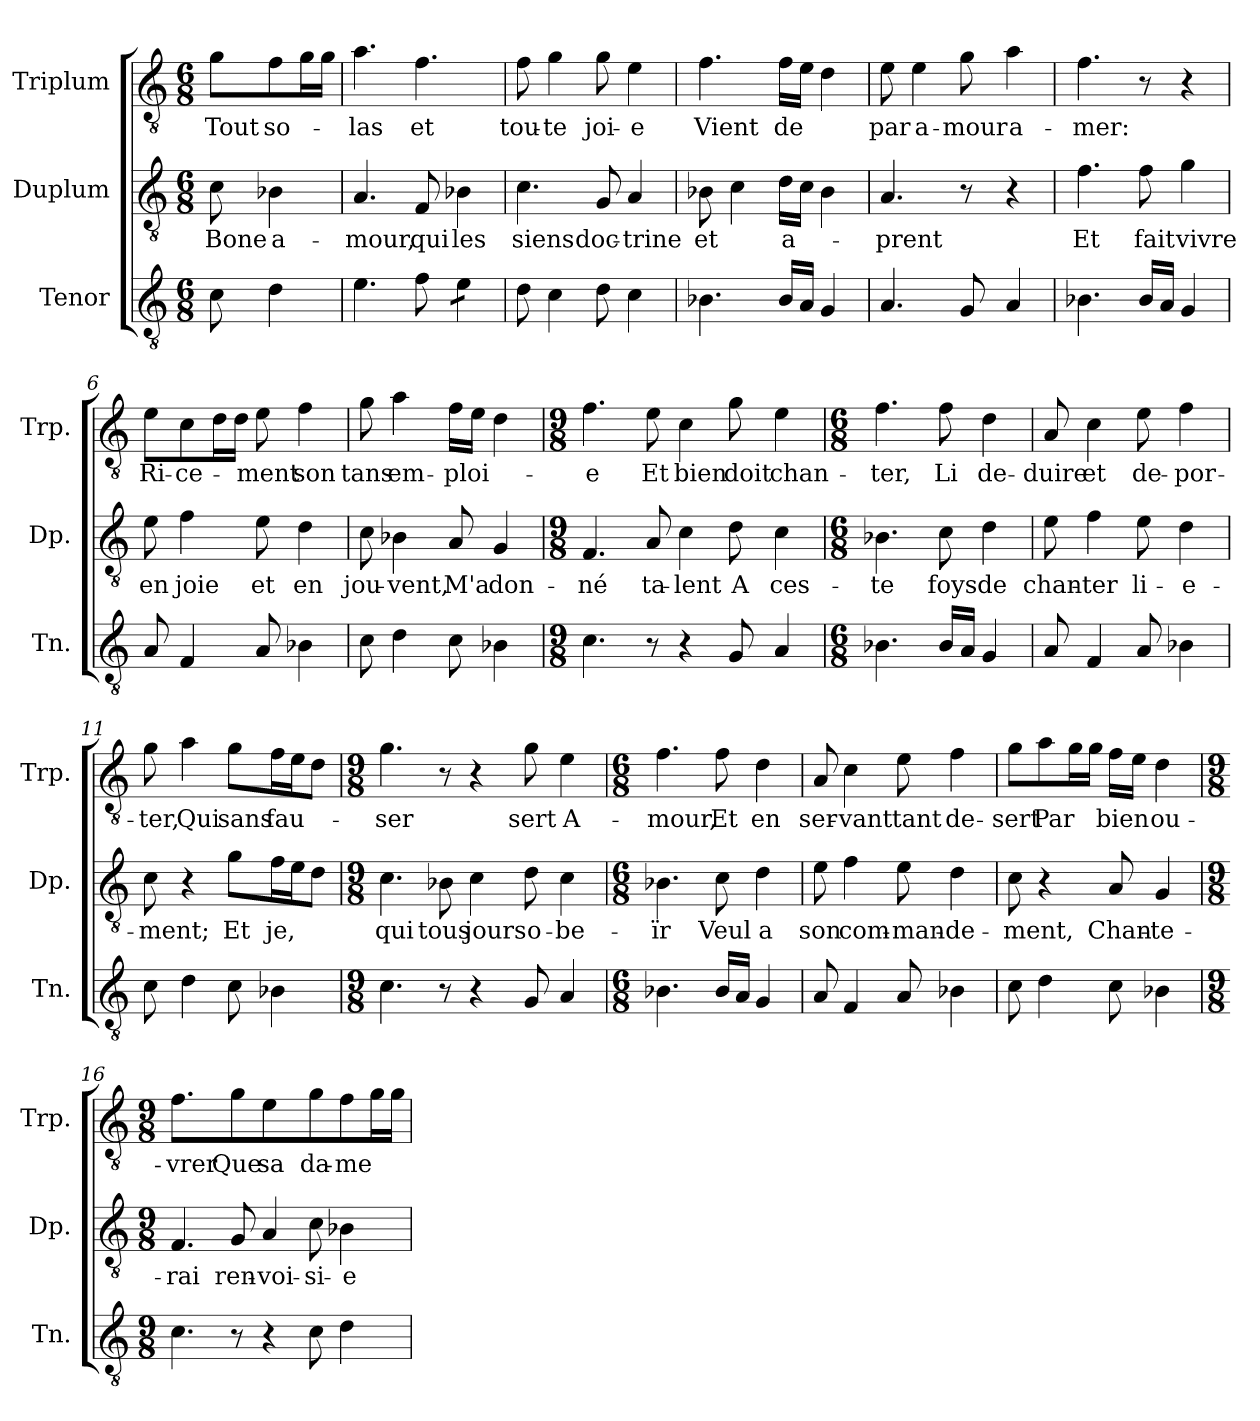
**kern	**kern	**text	**kern	**text
*part3	*part2	*part2	*part1	*part1
*staff3	*staff2	*staff2	*staff1	*staff1
*I"Tenor	*I"Duplum	*	*I"Triplum	*
*I'Tn.	*I'Dp.	*	*I'Trp.	*
*clefGv2	*clefGv2	*	*clefGv2	*
*k[]	*k[]	*	*k[]	*
*M6/8	*M6/8	*	*M6/8	*
=	=	=	=	=
!	!	!LO:LY:b	!	!LO:LY:b
8c\	8c\	Bone	8g\L	Tout
!	!	!LO:LY:b	!	!LO:LY:b
4d\	4B-X\	a-	8f\	so-
*	*	*	*tremolo	*
.	.	.	16g\	.
.	.	.	16g\JJ	.
*	*	*	*Xtremolo	*
=1	=1	=1	=1	=1
!	!	!LO:LY:b	!	!LO:LY:b
4.e\	4.A/	-mour,	4.a\	-las
!	!	!LO:LY:b	!	!LO:LY:b
8f\	8F/	qui	4.f\	et
!	!	!LO:LY:b	!	!
*tremolo	*	*	*	*
8e\L	4B-X\	les	.	.
8e\J	.	.	.	.
*Xtremolo	*	*	*	*
=2	=2	=2	=2	=2
!	!	!LO:LY:b	!	!LO:LY:b
8d\	4.c\	siens	8f\	tou-
!	!	!	!	!LO:LY:b
4c\	.	.	4g\	-te
!	!	!LO:LY:b	!	!LO:LY:b
8d\	8G/	doc-	8g\	joi-
!	!	!LO:LY:b	!	!LO:LY:b
4c\	4A/	-trine	4e\	-e
=3	=3	=3	=3	=3
!	!	!LO:LY:b	!	!LO:LY:b
4.B-X\	8B-X\	et	4.f\	Vient
.	4c\	.	.	.
!	!	!LO:LY:b	!	!LO:LY:b
16B-/LL	16d\LL	a-	16f\LL	de
16A/JJ	16c\JJ	.	16e\JJ	.
4G/	4B-\	.	4d\	.
=4	=4	=4	=4	=4
!	!	!LO:LY:b	!	!LO:LY:b
4.A/	4.A/	-prent	8e\	par
!	!	!	!	!LO:LY:b
.	.	.	4e\	a-
!	!	!	!	!LO:LY:b
8G/	8r	.	8g\	-mour
!	!	!	!	!LO:LY:b
4A/	4r	.	4a\	a-
=5	=5	=5	=5	=5
!	!	!LO:LY:b	!	!LO:LY:b
4.B-X\	4.f\	Et	4.f\	-mer:
!	!	!LO:LY:b	!	!
16B-/LL	8f\	fait	8r	.
16A/JJ	.	.	.	.
!	!	!LO:LY:b	!	!
4G/	4g\	vivre	4r	.
!!LO:LB:g=z
=6	=6	=6	=6	=6
!	!	!LO:LY:b	!	!LO:LY:b
8A/	8e\	en	8e\L	Ri-
!	!	!LO:LY:b	!	!LO:LY:b
4F/	4f\	joie	8c\	-ce-
*	*	*	*tremolo	*
.	.	.	16d\	.
.	.	.	16d\JJ	.
*	*	*	*Xtremolo	*
!	!	!LO:LY:b	!	!LO:LY:b
8A/	8e\	et	8e\	-ment
!	!	!LO:LY:b	!	!LO:LY:b
4B-X\	4d\	en	4f\	son
=7	=7	=7	=7	=7
!	!	!LO:LY:b	!	!LO:LY:b
8c\	8c\	jou-	8g\	tans
!	!	!LO:LY:b	!	!LO:LY:b
4d\	4B-X\	-vent,	4a\	em-
!	!	!LO:LY:b	!	!LO:LY:b
8c\	8A/	M'a	16f\LL	-ploi-
.	.	.	16e\JJ	.
!	!	!LO:LY:b	!	!
4B-X\	4G/	don-	4d\	.
=8	=8	=8	=8	=8
*M9/8	*M9/8	*	*M9/8	*
!	!	!LO:LY:b	!	!LO:LY:b
4.c\	4.F/	-né	4.f\	-e
!	!	!LO:LY:b	!	!LO:LY:b
8r	8A/	ta-	8e\	Et
!	!	!LO:LY:b	!	!LO:LY:b
4r	4c\	-lent	4c\	bien
!	!	!LO:LY:b	!	!LO:LY:b
8G/	8d\	A	8g\	doit
!	!	!LO:LY:b	!	!LO:LY:b
4A/	4c\	ces-	4e\	chan-
=9	=9	=9	=9	=9
*M6/8	*M6/8	*	*M6/8	*
!	!	!LO:LY:b	!	!LO:LY:b
4.B-X\	4.B-X\	-te	4.f\	-ter,
!	!	!LO:LY:b	!	!LO:LY:b
16B-/LL	8c\	foys	8f\	Li
16A/JJ	.	.	.	.
!	!	!LO:LY:b	!	!LO:LY:b
4G/	4d\	de	4d\	de-
=10	=10	=10	=10	=10
!	!	!LO:LY:b	!	!LO:LY:b
8A/	8e\	chan-	8A/	-duire
!	!	!LO:LY:b	!	!LO:LY:b
4F/	4f\	-ter	4c\	et
!	!	!LO:LY:b	!	!LO:LY:b
8A/	8e\	li-	8e\	de-
!	!	!LO:LY:b	!	!LO:LY:b
4B-X\	4d\	-e-	4f\	-por-
!!LO:LB:g=z
=11	=11	=11	=11	=11
!	!	!LO:LY:b	!	!LO:LY:b
8c\	8c\	-ment;	8g\	-ter,
!	!	!	!	!LO:LY:b
4d\	4r	.	4a\	Qui
!	!	!LO:LY:b	!	!LO:LY:b
8c\	8g\L	Et	8g\L	sans
!	!	!LO:LY:b	!	!LO:LY:b
4B-X\	16f\L	je,	16f\L	fau-
.	16e\J	.	16e\J	.
.	8d\J	.	8d\J	.
=12	=12	=12	=12	=12
*M9/8	*M9/8	*	*M9/8	*
!	!	!LO:LY:b	!	!LO:LY:b
4.c\	4.c\	qui	4.g\	-ser
!	!	!LO:LY:b	!	!
8r	8B-X\	tous	8r	.
!	!	!LO:LY:b	!	!
4r	4c\	jours	4r	.
!	!	!LO:LY:b	!	!LO:LY:b
8G/	8d\	o-	8g\	sert
!	!	!LO:LY:b	!	!LO:LY:b
4A/	4c\	-be-	4e\	A-
=13	=13	=13	=13	=13
*M6/8	*M6/8	*	*M6/8	*
!	!	!LO:LY:b	!	!LO:LY:b
4.B-X\	4.B-X\	-ïr	4.f\	-mour,
!	!	!LO:LY:b	!	!LO:LY:b
16B-/LL	8c\	Veul	8f\	Et
16A/JJ	.	.	.	.
!	!	!LO:LY:b	!	!LO:LY:b
4G/	4d\	a	4d\	en
=14	=14	=14	=14	=14
!	!	!LO:LY:b	!	!LO:LY:b
8A/	8e\	son	8A/	ser-
!	!	!LO:LY:b	!	!LO:LY:b
4F/	4f\	com-	4c\	-vant
!	!	!LO:LY:b	!	!LO:LY:b
8A/	8e\	-man-	8e\	tant
!	!	!LO:LY:b	!	!LO:LY:b
4B-X\	4d\	-de-	4f\	de-
=15	=15	=15	=15	=15
!	!	!LO:LY:b	!	!LO:LY:b
8c\	8c\	-ment,	8g\L	-sert
!	!	!	!	!LO:LY:b
4d\	4r	.	8a\	Par
*	*	*	*tremolo	*
.	.	.	16g\	.
.	.	.	16g\JJ	.
*	*	*	*Xtremolo	*
!	!	!LO:LY:b	!	!LO:LY:b
8c\	8A/	Chan-	16f\LL	bien
.	.	.	16e\JJ	.
!	!	!LO:LY:b	!	!LO:LY:b
4B-X\	4G/	-te-	4d\	ou-
!!LO:LB:g=z
=16	=16	=16	=16	=16
*M9/8	*M9/8	*	*M9/8	*
!	!	!LO:LY:b	!	!LO:LY:b
4.c\	4.F/	-rai	4.f\	-vrer
!	!	!LO:LY:b	!	!LO:LY:b
8r	8G/	ren-	8g\	Que
!	!	!LO:LY:b	!	!LO:LY:b
4r	4A/	-voi-	4e\	sa
!	!	!LO:LY:b	!	!LO:LY:b
8c\	8c\	-si-	8g\L	da-
!	!	!LO:LY:b	!	!LO:LY:b
4d\	4B-X\	-e-	8f\	-me
*	*	*	*tremolo	*
.	.	.	16g\	.
.	.	.	16g\JJ	.
*	*	*	*Xtremolo	*
=	=	=	=	=
*-	*-	*-	*-	*-
